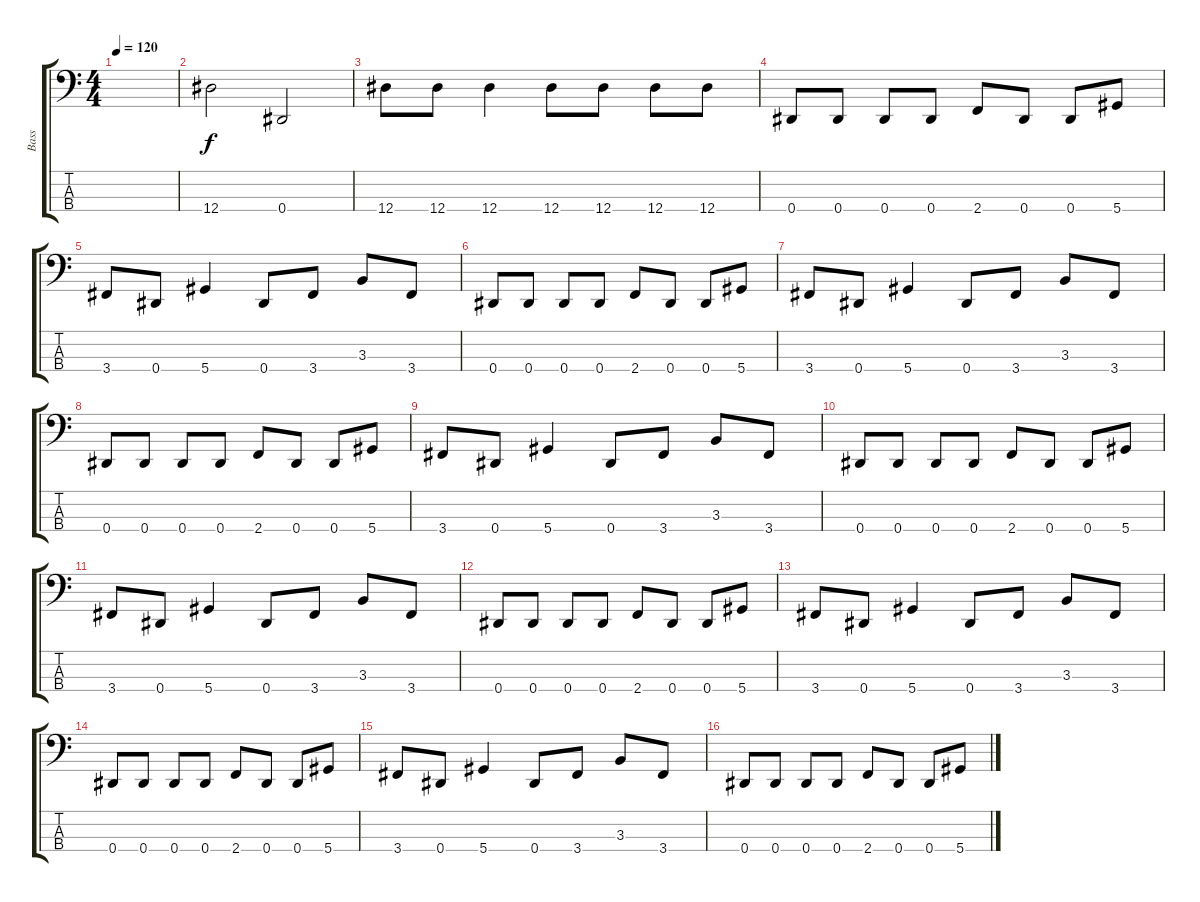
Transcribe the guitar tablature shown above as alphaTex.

\track ("Bass" "Bass") {instrument electricbasspick}
\staff {score tabs}
\tuning (Gb2 Db2 Ab1 Eb1) {hide}
\ts (4 4)
\tempo 120
\clef f4
\ks c
|
12.4.2 0.4.2 |
12.4.8 12.4.8 12.4.4 12.4.8 12.4.8 12.4.8 12.4.8 |
0.4.8 0.4.8 0.4.8 0.4.8 2.4.8 0.4.8 0.4.8 5.4.8 |
3.4.8 0.4.8 5.4.4 0.4.8 3.4.8 3.3.8 3.4.8 |
0.4.8 0.4.8 0.4.8 0.4.8 2.4.8 0.4.8 0.4.8 5.4.8 |
3.4.8 0.4.8 5.4.4 0.4.8 3.4.8 3.3.8 3.4.8 |
0.4.8 0.4.8 0.4.8 0.4.8 2.4.8 0.4.8 0.4.8 5.4.8 |
3.4.8 0.4.8 5.4.4 0.4.8 3.4.8 3.3.8 3.4.8 |
0.4.8 0.4.8 0.4.8 0.4.8 2.4.8 0.4.8 0.4.8 5.4.8 |
3.4.8 0.4.8 5.4.4 0.4.8 3.4.8 3.3.8 3.4.8 |
0.4.8 0.4.8 0.4.8 0.4.8 2.4.8 0.4.8 0.4.8 5.4.8 |
3.4.8 0.4.8 5.4.4 0.4.8 3.4.8 3.3.8 3.4.8 |
0.4.8 0.4.8 0.4.8 0.4.8 2.4.8 0.4.8 0.4.8 5.4.8 |
3.4.8 0.4.8 5.4.4 0.4.8 3.4.8 3.3.8 3.4.8 |
0.4.8 0.4.8 0.4.8 0.4.8 2.4.8 0.4.8 0.4.8 5.4.8
